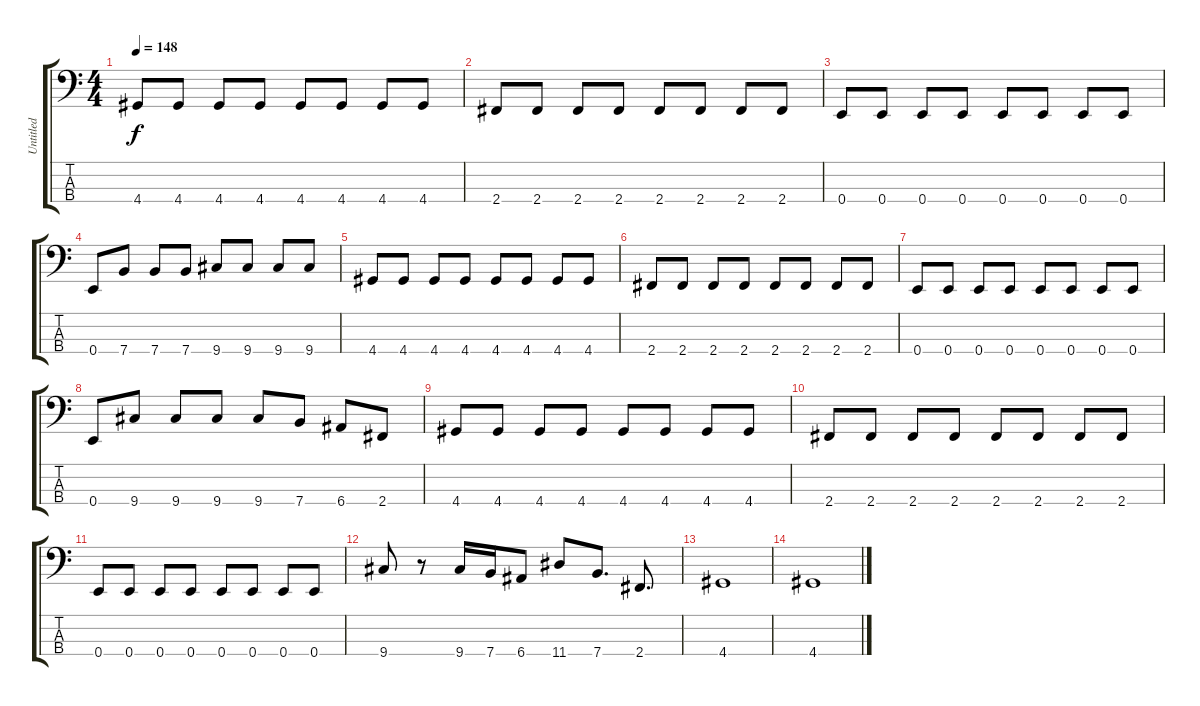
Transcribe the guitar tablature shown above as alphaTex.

\track ("Untitled" "Untitled") {instrument electricbassfinger}
\staff {score tabs}
\tuning (G2 D2 A1 E1) {hide}
\ts (4 4)
\tempo 148
\clef f4
\ks c
4.4.8{dy f} 4.4.8 4.4.8 4.4.8 4.4.8 4.4.8 4.4.8 4.4.8 |
2.4.8 2.4.8 2.4.8 2.4.8 2.4.8 2.4.8 2.4.8 2.4.8 |
0.4.8 0.4.8 0.4.8 0.4.8 0.4.8 0.4.8 0.4.8 0.4.8 |
0.4.8 7.4.8 7.4.8 7.4.8 9.4.8 9.4.8 9.4.8 9.4.8 |
4.4.8 4.4.8 4.4.8 4.4.8 4.4.8 4.4.8 4.4.8 4.4.8 |
2.4.8 2.4.8 2.4.8 2.4.8 2.4.8 2.4.8 2.4.8 2.4.8 |
0.4.8 0.4.8 0.4.8 0.4.8 0.4.8 0.4.8 0.4.8 0.4.8 |
0.4.8 9.4.8 9.4.8 9.4.8 9.4.8 7.4.8 6.4.8 2.4.8 |
4.4.8 4.4.8 4.4.8 4.4.8 4.4.8 4.4.8 4.4.8 4.4.8 |
2.4.8 2.4.8 2.4.8 2.4.8 2.4.8 2.4.8 2.4.8 2.4.8 |
0.4.8 0.4.8 0.4.8 0.4.8 0.4.8 0.4.8 0.4.8 0.4.8 |
9.4.8 r.8 9.4.16 7.4.16 6.4.8 11.4.8 7.4.8{d} 2.4.8{d} |
4.4.1 |
4.4.1
